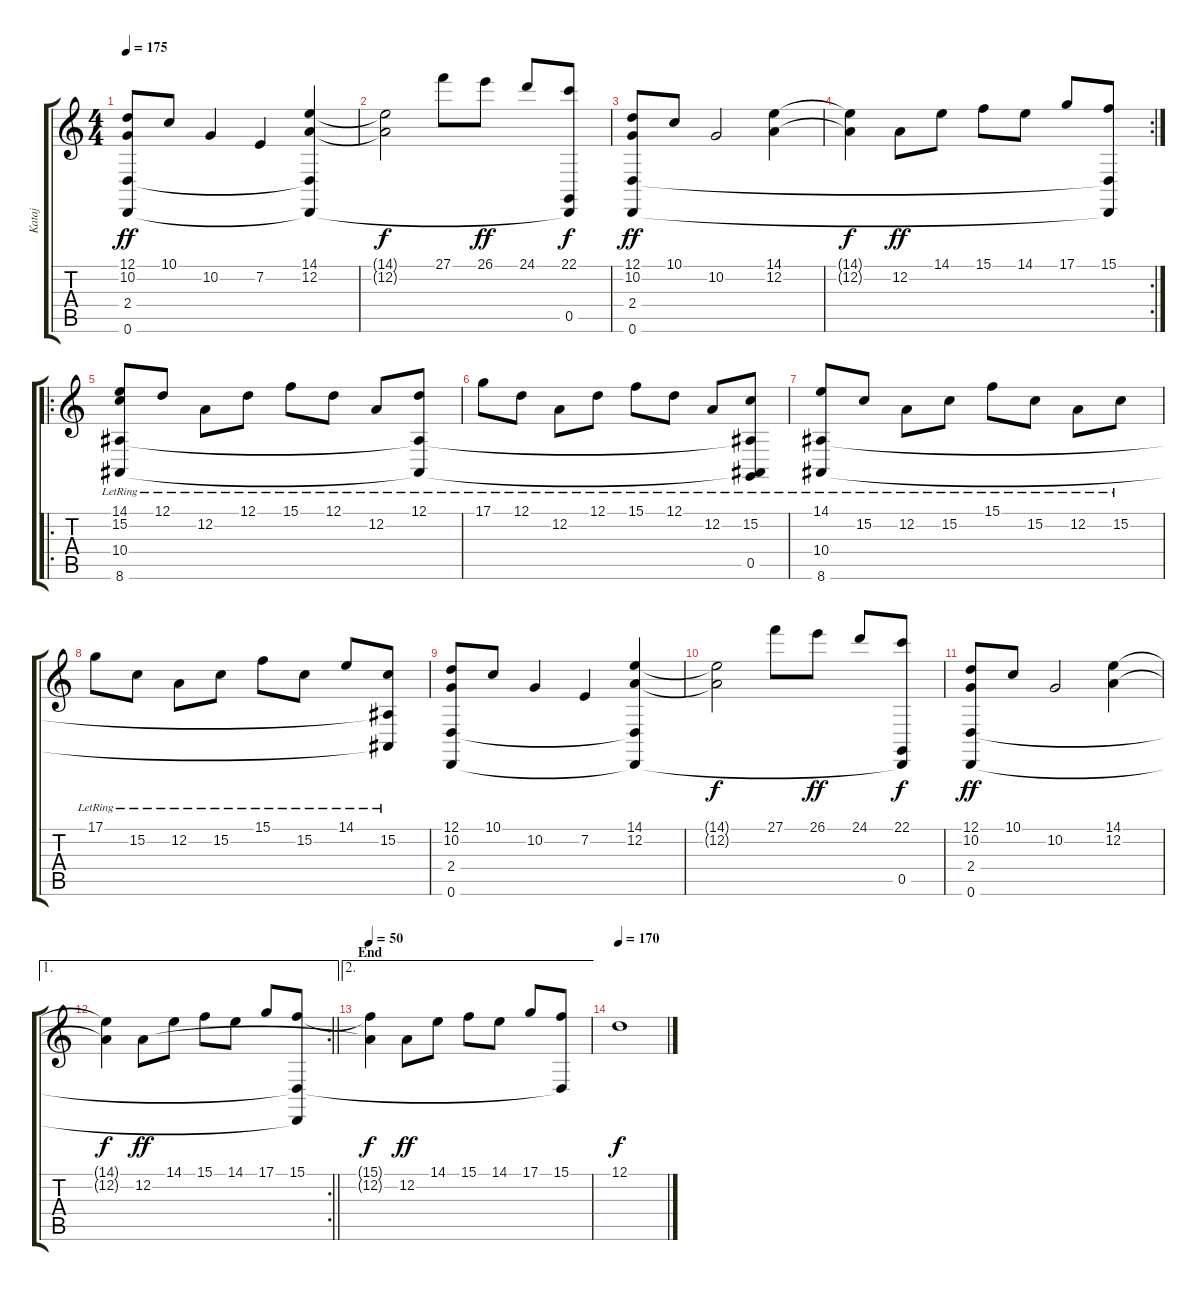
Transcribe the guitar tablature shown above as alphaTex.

\track ("Kataj" "Kataj") {instrument brightacousticpiano}
\staff {score tabs}
\tuning (D4 A3 F3 C3 G2 D2) {hide}
\ts (4 4)
\tempo 175
\clef g2
\ks c
(12.1 10.2 2.4 0.6).8{dy ff} 10.1.8 10.2.4 7.2.4 (14.1 12.2 2.4{t} 0.6{t}).4 |
(14.1{t} 12.2{t}).2{dy f} 27.1.8 26.1.8{dy ff} 24.1.8 (22.1 0.5 0.6{t}).8{dy f} |
(12.1 10.2 2.4 0.6).8{dy ff} 10.1.8 10.2.2 (14.1 12.2).4 |
\rc 2
(14.1{t} 12.2{t}).4{dy f} 12.2.8{dy ff} 14.1.8 15.1.8 14.1.8 17.1.8 (15.1 2.4{t} 0.6{t}).8 |
\ro
(14.1{lr} 15.2{lr} 10.4 8.6).8 12.1{lr}.8 12.2{lr}.8 12.1{lr}.8 15.1{lr}.8 12.1{lr}.8 12.2{lr}.8 (12.1{lr} 10.4{t} 8.6{t}).8 |
17.1{lr}.8 12.1{lr}.8 12.2{lr}.8 12.1{lr}.8 15.1{lr}.8 12.1{lr}.8 12.2{lr}.8 (15.2{lr} 10.4{t} 0.5 8.6{t}).8 |
(14.1{lr} 10.4 8.6).8 15.2{lr}.8 12.2{lr}.8 15.2{lr}.8 15.1{lr}.8 15.2{lr}.8 12.2{lr}.8 15.2{lr}.8 |
17.1{lr}.8 15.2{lr}.8 12.2{lr}.8 15.2{lr}.8 15.1{lr}.8 15.2{lr}.8 14.1{lr}.8 (15.2{lr} 10.4{t} 8.6{t}).8 |
(12.1 10.2 2.4 0.6).8 10.1.8 10.2.4 7.2.4 (14.1 12.2 2.4{t} 0.6{t}).4 |
(14.1{t} 12.2{t}).2{dy f} 27.1.8 26.1.8{dy ff} 24.1.8 (22.1 0.5 0.6{t}).8{dy f} |
(12.1 10.2 2.4 0.6).8{dy ff} 10.1.8 10.2.2 (14.1 12.2).4 |
\ae 1
\rc 2
\barLineRight lightlight
(14.1{t} 12.2{t}).4{dy f} 12.2.8{dy ff} 14.1.8 15.1.8 14.1.8 17.1.8 (15.1 2.4{t} 0.6{t}).8 |
\ae 2
\section ("" "End")
\tempo 50
(15.1{t} 12.2{t}).4{dy f} 12.2.8{dy ff} 14.1.8 15.1.8 14.1.8 17.1.8 (15.1 2.4{t}).8 |
\tempo 170
12.1.1{dy f}
